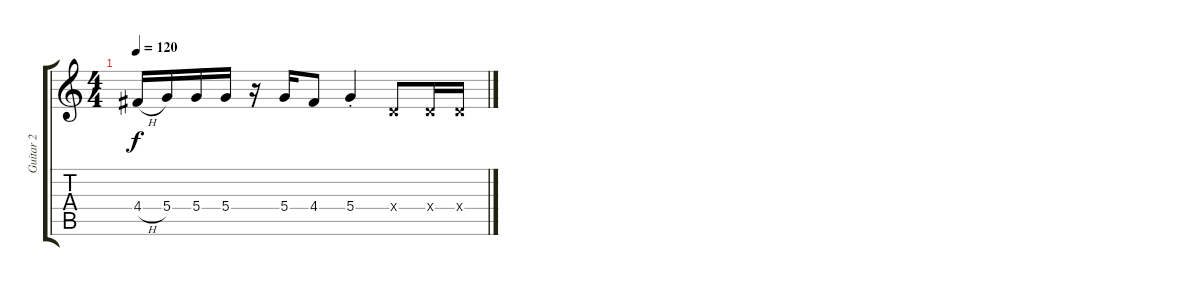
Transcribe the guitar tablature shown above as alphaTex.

\track ("Guitar 2" "Guitar 2") {instrument electricguitarjazz}
\staff {score tabs}
\tuning (E4 B3 G3 D3 A2 E2) {hide}
\ts (4 4)
\tempo 120
\clef g2
\ks c
4.4{h}.16{dy f} 5.4.16 5.4.16 5.4.16 r.16 5.4.16 4.4.8 5.4{st}.4 0.4{x}.8 0.4{x}.16 0.4{x}.16
